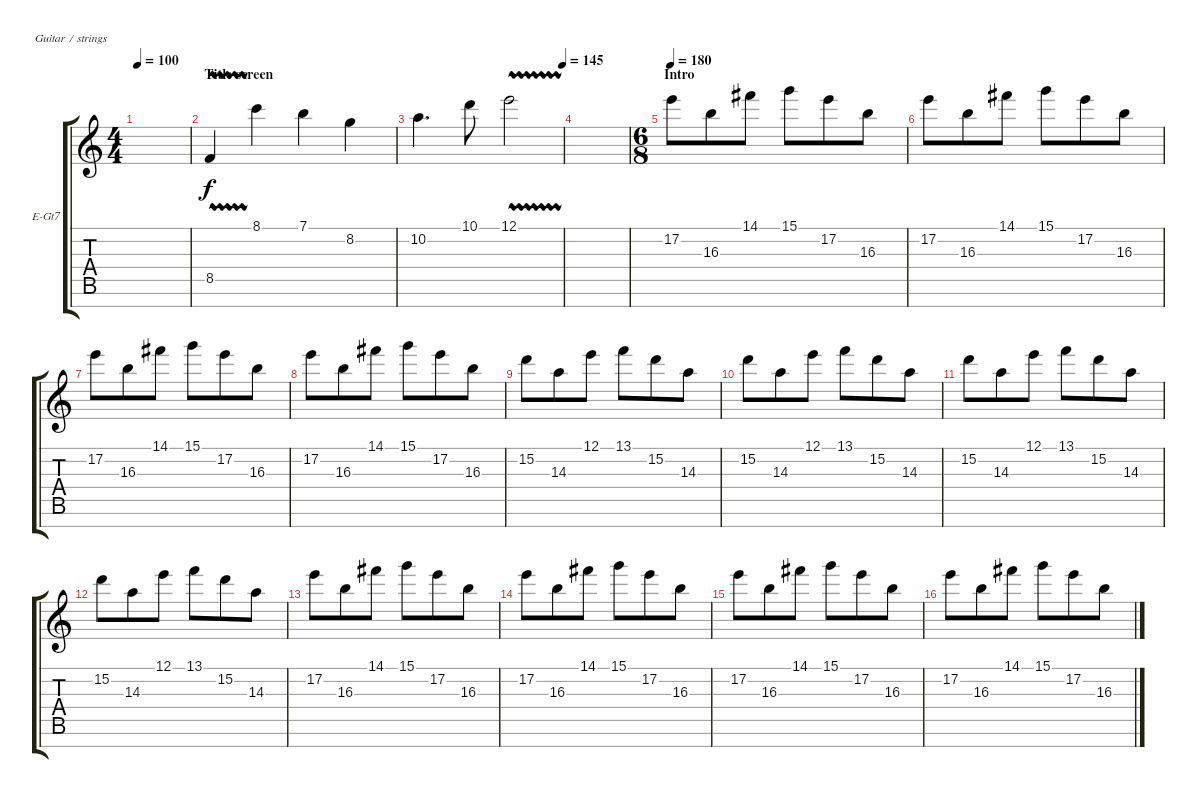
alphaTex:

\defaultSystemsLayout 4
\bracketExtendMode groupsimilarinstruments
\firstSystemTrackNameOrientation horizontal
\otherSystemsTrackNameOrientation horizontal
\track ("Electric Guitar" "E-Gt7") {instrument overdrivenguitar}
\staff {score tabs}
\tuning (E4 B3 G3 D3 A2 E2 B1)
\ts (4 4)
\tempo 100
\clef g2
\scale
0.487395
\ks c
|
\section ("" "Title screen")
\scale
0.256303 8.5{vw}.4 8.1.4 7.1.4 8.2.4 |
\tempo (145 1)
\scale
0.256303 10.2.4{d} 10.1.8 12.1{vw}.2 |
\scale
0.256303 |
\ts (6 8)
\section ("" "Intro")
\tempo 180
\scale
0.487395 17.2.8 16.3.8 14.1.8 15.1.8 17.2.8 16.3.8 |
\scale
0.256303 17.2.8 16.3.8 14.1.8 15.1.8 17.2.8 16.3.8 |
\scale
0.333333 17.2.8 16.3.8 14.1.8 15.1.8 17.2.8 16.3.8 |
\scale
0.333333 17.2.8 16.3.8 14.1.8 15.1.8 17.2.8 16.3.8 |
\scale
0.333333 15.2.8 14.3.8 12.1.8 13.1.8 15.2.8 14.3.8 |
\scale
0.333333 15.2.8 14.3.8 12.1.8 13.1.8 15.2.8 14.3.8 |
\scale
0.333333 15.2.8 14.3.8 12.1.8 13.1.8 15.2.8 14.3.8 |
\scale
0.333333 15.2.8 14.3.8 12.1.8 13.1.8 15.2.8 14.3.8 |
\scale
0.333333 17.2.8 16.3.8 14.1.8 15.1.8 17.2.8 16.3.8 |
\scale
0.333333 17.2.8 16.3.8 14.1.8 15.1.8 17.2.8 16.3.8 |
\scale
0.333333 17.2.8 16.3.8 14.1.8 15.1.8 17.2.8 16.3.8 |
\scale
0.333333 17.2.8 16.3.8 14.1.8 15.1.8 17.2.8 16.3.8
